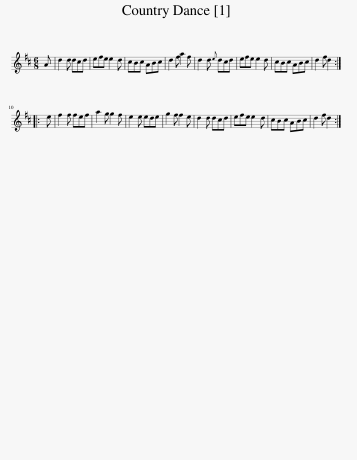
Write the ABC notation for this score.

X:1
L:1/8
M:6/8
I:linebreak $
K:D
V:1 treble
V:1
 A | d2 d dcd | efe e2 d | cBc ABc | d2 f a2 f | %5
 d2 d{e} dcd | efe e2 d | cBc ABc | d2 f d2 ::$ e | %10
 f2 f fef | a2 g g2 f | e2 e ede | g2 f f2 e | d2 d dcd | %15
 efe e2 d | cBc ABc | d2 f d2 :| %18
